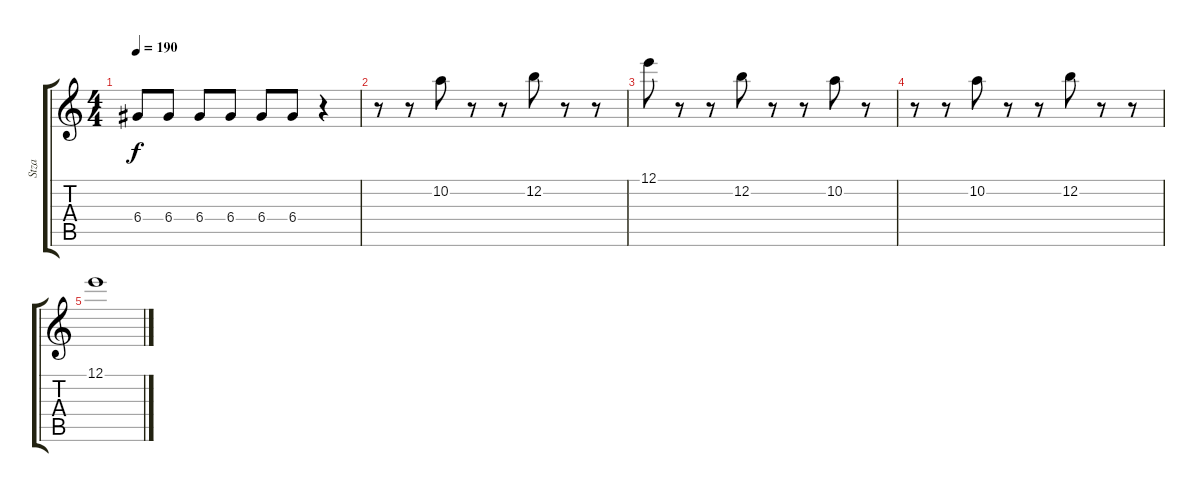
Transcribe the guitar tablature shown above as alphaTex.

\track ("Stza" "Stza") {instrument distortionguitar}
\staff {score tabs}
\tuning (E4 B3 G3 D3 A2 E2) {hide}
\ts (4 4)
\tempo 190
\clef g2
\ks c
6.4.8{dy f} 6.4.8 6.4.8 6.4.8 6.4.8 6.4.8 r.4 |
r.8 r.8 10.2.8 r.8 r.8 12.2.8 r.8 r.8 |
12.1.8 r.8 r.8 12.2.8 r.8 r.8 10.2.8 r.8 |
r.8 r.8 10.2.8 r.8 r.8 12.2.8 r.8 r.8 |
12.1.1
